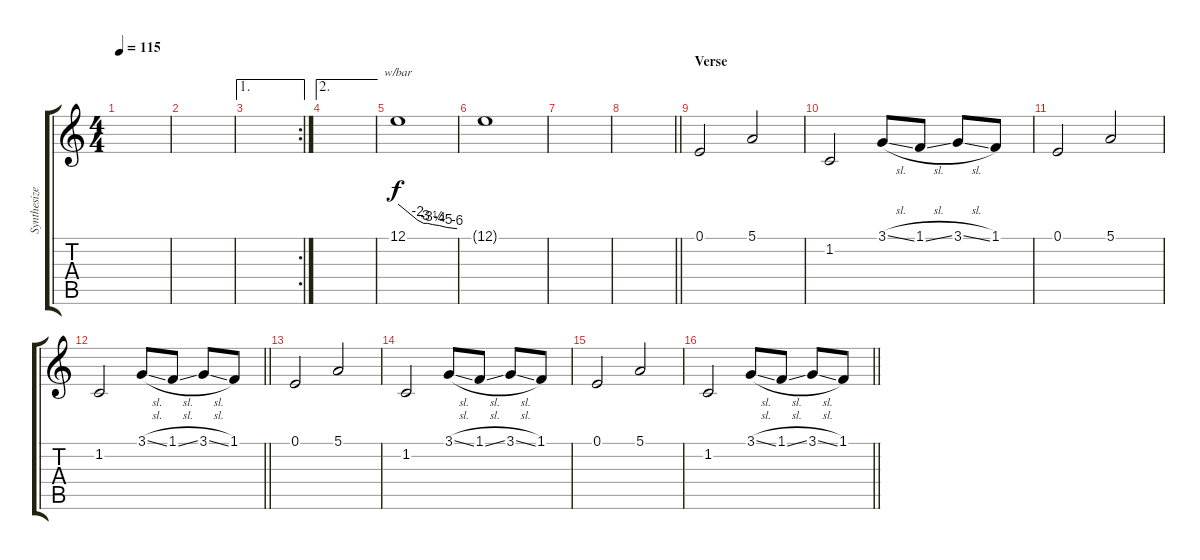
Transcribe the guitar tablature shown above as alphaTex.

\track ("Synthesizer 3" "Synthesize") {instrument lead2sawtooth}
\staff {score tabs}
\tuning (E4 B3 G3 D3 A2 E2) {hide}
\ts (4 4)
\tempo 115
\clef g2
\ks c
|
|
\ae 1
\rc 2
|
\ae 2
|
12.1.1{tbe (custom default 0 0 20 -8 26 -12 30 -12 35 -14 42 -16 49 -20 60 -24)} |
12.1{t}.1 |
|
\barLineRight lightlight
|
\section ("" "Verse")
0.1.2 5.1.2 |
1.2.2 3.1{sl}.8 1.1{sl}.8 3.1{sl}.8 1.1.8 |
0.1.2 5.1.2 |
\barLineRight lightlight
1.2.2 3.1{sl}.8 1.1{sl}.8 3.1{sl}.8 1.1.8 |
0.1.2 5.1.2 |
1.2.2 3.1{sl}.8 1.1{sl}.8 3.1{sl}.8 1.1.8 |
0.1.2 5.1.2 |
\barLineRight lightlight
1.2.2 3.1{sl}.8 1.1{sl}.8 3.1{sl}.8 1.1.8
